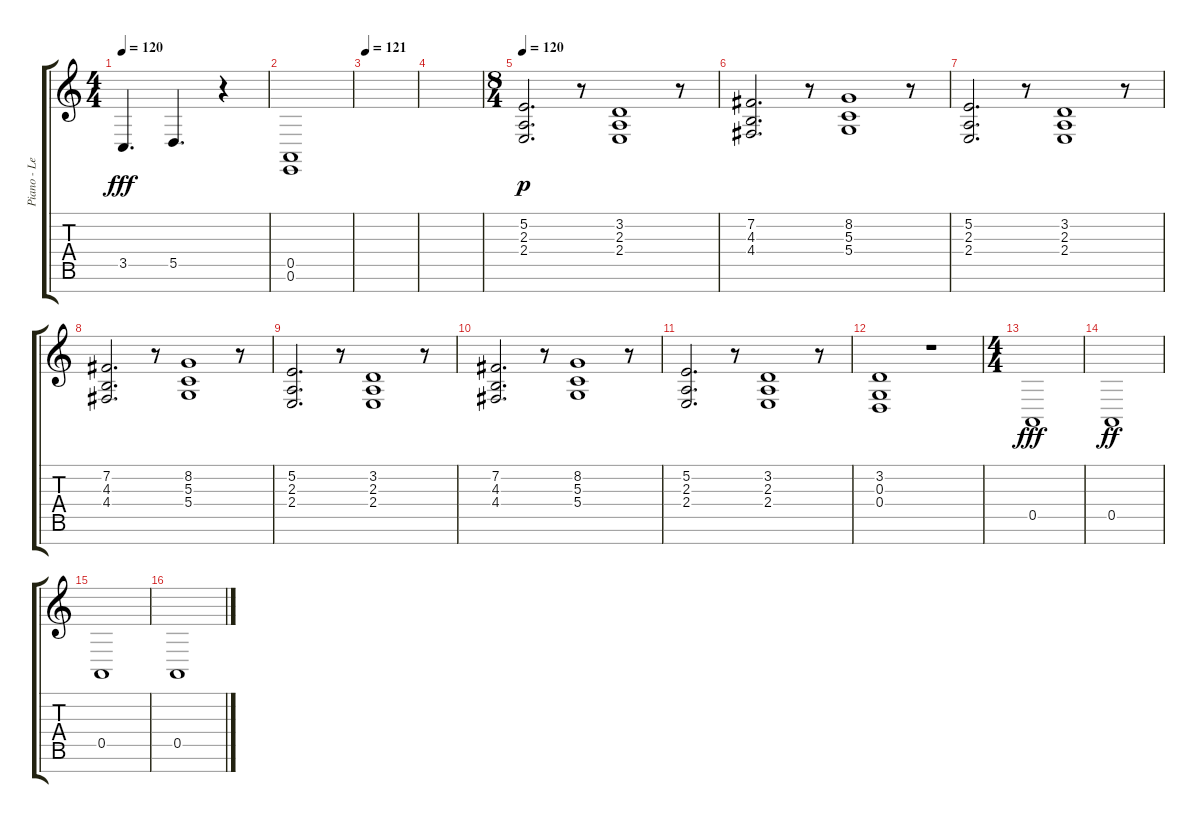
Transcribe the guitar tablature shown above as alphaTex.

\track ("Piano - Left Hand" "Piano - Le") {instrument acousticgrandpiano}
\staff {score tabs}
\tuning (E4 B3 G3 D3 A2 E2 B1) {hide}
\ts (4 4)
\tempo 120
\clef g2
\ks c
3.5.4{d dy fff} 5.5.4{d} r.4 |
(0.5 0.6).1{volume 8 instrument lead2sawtooth} |
\tempo 121
|
|
\ts (8 4)
\tempo 120
(5.2 2.3 2.4).2{d dy p} r.8 (3.2 2.3 2.4).1 r.8 |
(7.2 4.3 4.4).2{d} r.8 (8.2 5.3 5.4).1 r.8 |
(5.2 2.3 2.4).2{d} r.8 (3.2 2.3 2.4).1 r.8 |
(7.2 4.3 4.4).2{d} r.8 (8.2 5.3 5.4).1 r.8 |
(5.2 2.3 2.4).2{d} r.8 (3.2 2.3 2.4).1 r.8 |
(7.2 4.3 4.4).2{d} r.8 (8.2 5.3 5.4).1 r.8 |
(5.2 2.3 2.4).2{d} r.8 (3.2 2.3 2.4).1 r.8 |
(3.2 0.3 0.4).1 r.1 |
\ts (4 4)
0.5.1{dy fff} |
0.5.1{dy ff} |
0.5.1 |
0.5.1
